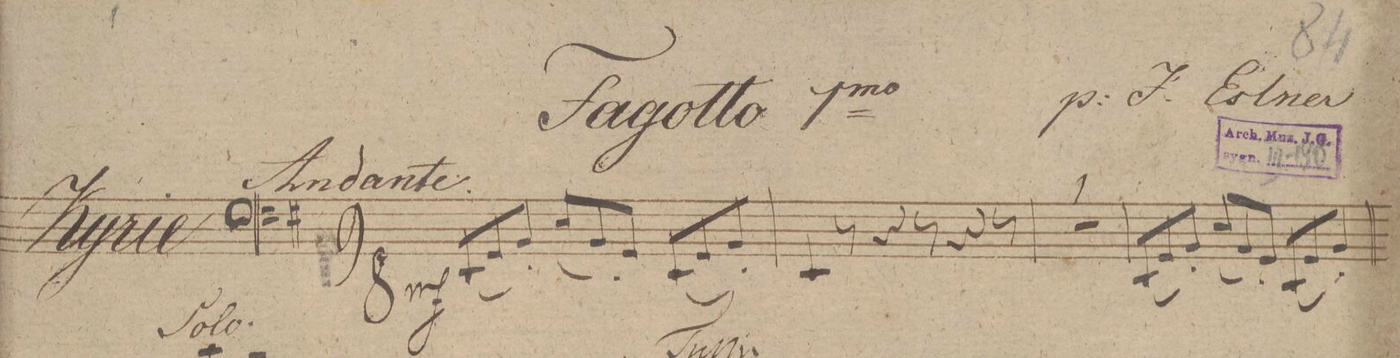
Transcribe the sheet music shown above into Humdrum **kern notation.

**kern	**dynam
*I"Fagotto 1mo	*
*clefF4	*
*k[f#]	*
*M9/8	*
(8EE/L	mf
8GG/)	.
8BB'/J	.
(8E/L	.
8BB/)	.
8GG'/J	.
(8EE/L	.
8GG/)	.
8BB'/J	.
=2	=2
4EE/	.
8r	.
4r	.
8r	.
4r	.
8r	.
=3	=3
8%9r	.
=4	=4
(8EE/L	.
8GG/)	.
8BB'/J	.
(8E/L	.
8BB/)	.
8GG'/J	.
(8EE/L	.
8GG/)	.
8BB'/J	.
=5	=5
*-	*-
